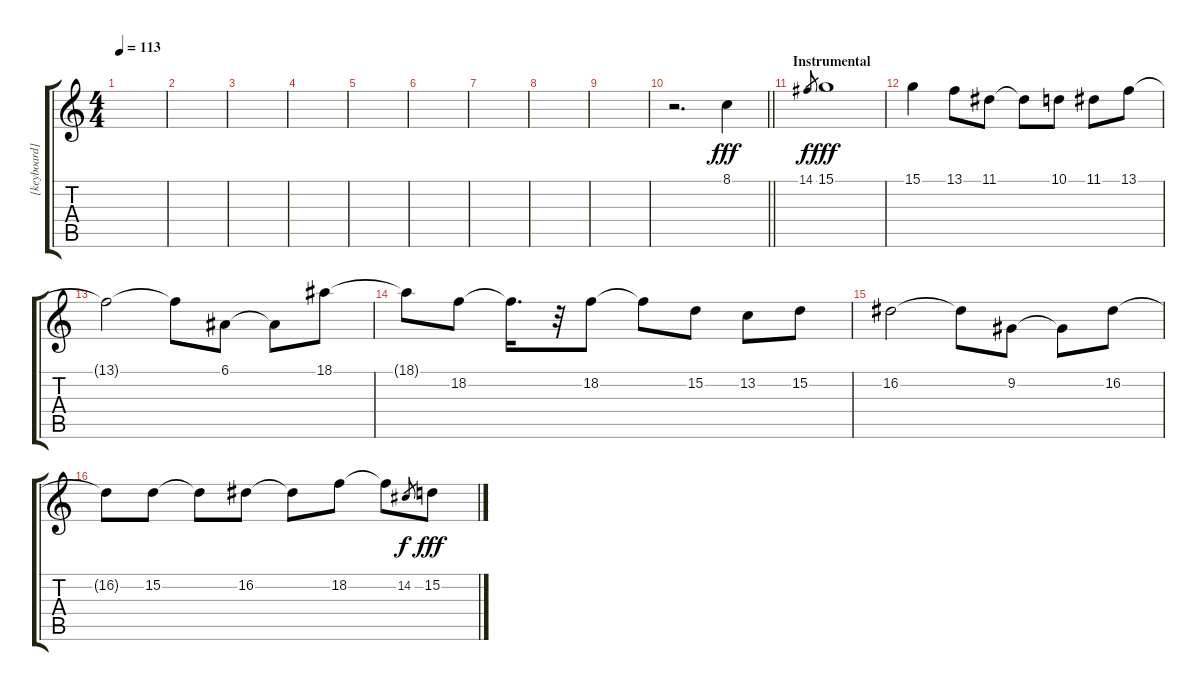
\track ("[keyboard]" "[keyboard]") {instrument stringensemble1}
\staff {score tabs}
\tuning (E4 B3 G3 D3 A2 E2) {hide}
\ts (4 4)
\tempo 113
\clef g2
\ks c
|
|
|
|
|
|
|
|
|
\barLineRight lightlight
r.2{d} 8.1.4{dy fff} |
\section ("" "Instrumental")
14.1.8{gr dy f} 15.1.1{dy fff} |
15.1.4 13.1.8 11.1.8 11.1{t}.8 10.1.8 11.1.8 13.1.8 |
13.1{t}.2 13.1{t}.8 6.1.8 6.1{t}.8 18.1.8 |
18.1{t}.8 18.2.8 18.2{t}.16{d} r.32 18.2.8 18.2{t}.8 15.2.8 13.2.8 15.2.8 |
16.2.2 16.2{t}.8 9.2.8 9.2{t}.8 16.2.8 |
16.2{t}.8 15.2.8 15.2{t}.8 16.2.8 16.2{t}.8 18.2.8 18.2{t}.8 14.2.8{gr dy f} 15.2.8{dy fff}
